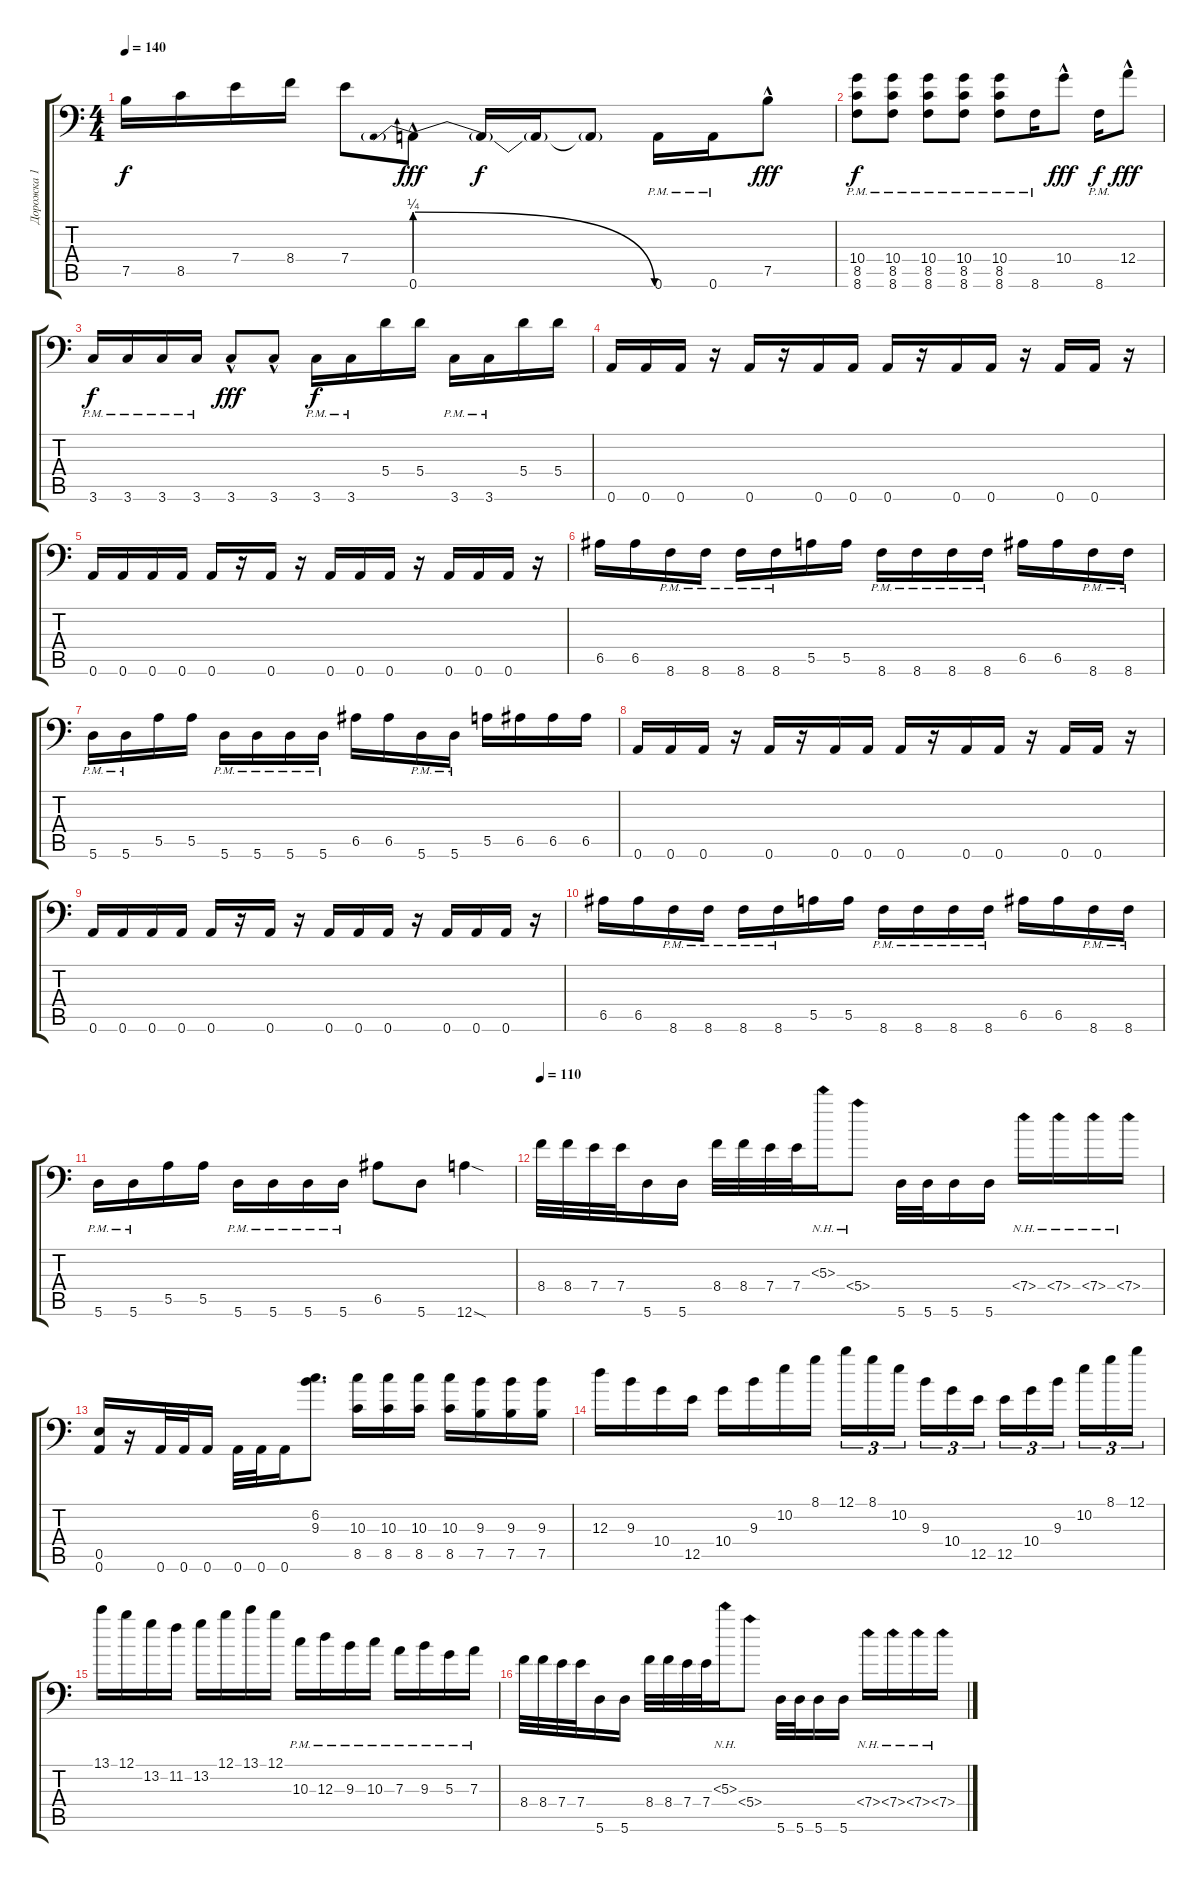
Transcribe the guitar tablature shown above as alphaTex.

\track ("Дорожка 1" "Дорожка 1") {instrument overdrivenguitar}
\staff {score tabs}
\tuning (B3 Gb3 D3 A2 E2 A1) {hide}
\ts (4 4)
\tempo 140
\clef f4
\ks c
7.5.16{dy f} 8.5.16 7.4.16 8.4.16 7.4.8 0.6{be (prebendrelease 0 1 60 0) hac}.8{dy fff} 0.6{t}.16{dy f} 0.6{t}.16 0.6{t}.8 0.6{pm}.16 0.6{pm}.16 7.5{hac}.8{dy fff} |
(10.4 8.5{pm} 8.6{pm}).8{dy f} (10.4 8.5{pm} 8.6{pm}).8 (10.4 8.5{pm} 8.6{pm}).8 (10.4 8.5{pm} 8.6{pm}).8 (10.4 8.5{pm} 8.6{pm}).8 8.6{pm}.16 10.4{hac}.8{dy fff} 8.6{pm}.16{dy f} 12.4{hac}.8{dy fff} |
3.6{pm}.16{dy f} 3.6{pm}.16 3.6{pm}.16 3.6{pm}.16 3.6{hac}.8{dy fff} 3.6{hac}.8 3.6{pm}.16{dy f} 3.6{pm}.16 5.4.16 5.4.16 3.6{pm}.16 3.6{pm}.16 5.4.16 5.4.16 |
0.6.16 0.6.16 0.6.16 r.16 0.6.16 r.16 0.6.16 0.6.16 0.6.16 r.16 0.6.16 0.6.16 r.16 0.6.16 0.6.16 r.16 |
0.6.16 0.6.16 0.6.16 0.6.16 0.6.16 r.16 0.6.16 r.16 0.6.16 0.6.16 0.6.16 r.16 0.6.16 0.6.16 0.6.16 r.16 |
6.5.16 6.5.16 8.6{pm}.16 8.6{pm}.16 8.6{pm}.16 8.6{pm}.16 5.5.16 5.5.16 8.6{pm}.16 8.6{pm}.16 8.6{pm}.16 8.6{pm}.16 6.5.16 6.5.16 8.6{pm}.16 8.6{pm}.16 |
5.6{pm}.16 5.6{pm}.16 5.5.16 5.5.16 5.6{pm}.16 5.6{pm}.16 5.6{pm}.16 5.6{pm}.16 6.5.16 6.5.16 5.6{pm}.16 5.6{pm}.16 5.5.16 6.5.16 6.5.16 6.5.16 |
0.6.16 0.6.16 0.6.16 r.16 0.6.16 r.16 0.6.16 0.6.16 0.6.16 r.16 0.6.16 0.6.16 r.16 0.6.16 0.6.16 r.16 |
0.6.16 0.6.16 0.6.16 0.6.16 0.6.16 r.16 0.6.16 r.16 0.6.16 0.6.16 0.6.16 r.16 0.6.16 0.6.16 0.6.16 r.16 |
6.5.16 6.5.16 8.6{pm}.16 8.6{pm}.16 8.6{pm}.16 8.6{pm}.16 5.5.16 5.5.16 8.6{pm}.16 8.6{pm}.16 8.6{pm}.16 8.6{pm}.16 6.5.16 6.5.16 8.6{pm}.16 8.6{pm}.16 |
5.6{pm}.16 5.6{pm}.16 5.5.16 5.5.16 5.6{pm}.16 5.6{pm}.16 5.6{pm}.16 5.6{pm}.16 6.5.8 5.6.8 12.6{sod}.4 |
\tempo 110
8.4.32 8.4.32 7.4.32 7.4.32 5.6.16 5.6.16 8.4.32 8.4.32 7.4.32 7.4.32 5.3{nh}.16 5.4{nh}.8 5.6.32 5.6.32 5.6.16 5.6.16 7.4{nh}.16 7.4{nh}.16 7.4{nh}.16 7.4{nh}.16 |
(0.5 0.6).16 r.16 0.6.32 0.6.32 0.6.16 0.6.32 0.6.32 0.6.16 (6.2 9.3).8{d} (10.3 8.5).16 (10.3 8.5).16 (10.3 8.5).16 (10.3 8.5).16 (9.3 7.5).16 (9.3 7.5).16 (9.3 7.5).16 |
12.3.16 9.3.16 10.4.16 12.5.16 10.4.16 9.3.16 10.2.16 8.1.16 12.1.16{tu (3 2)} 8.1.16{tu (3 2)} 10.2.16{tu (3 2) beam splitsecondary} 9.3.16{tu (3 2)} 10.4.16{tu (3 2)} 12.5.16{tu (3 2)} 12.5.16{tu (3 2)} 10.4.16{tu (3 2)} 9.3.16{tu (3 2) beam splitsecondary} 10.2.16{tu (3 2)} 8.1.16{tu (3 2)} 12.1.16{tu (3 2)} |
13.1.16 12.1.16 13.2.16 11.2.16 13.2.16 12.1.16 13.1.16 12.1.16 10.3{pm}.16 12.3{pm}.16 9.3{pm}.16 10.3{pm}.16 7.3{pm}.16 9.3{pm}.16 5.3{pm}.16 7.3{pm}.16 |
8.4.32 8.4.32 7.4.32 7.4.32 5.6.16 5.6.16 8.4.32 8.4.32 7.4.32 7.4.32 5.3{nh}.16 5.4{nh}.8 5.6.32 5.6.32 5.6.16 5.6.16 7.4{nh}.16 7.4{nh}.16 7.4{nh}.16 7.4{nh}.16
